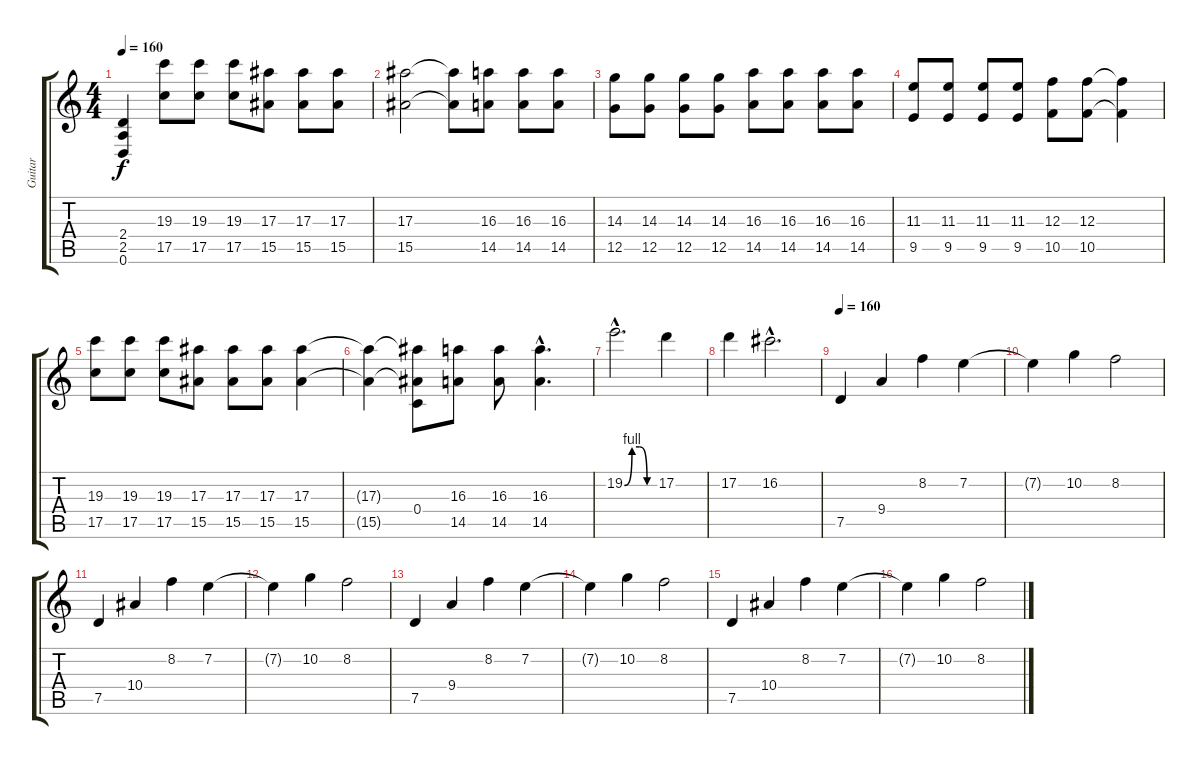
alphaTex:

\track ("Guitar" "Guitar") {instrument distortionguitar}
\staff {score tabs}
\tuning (D4 A3 F3 C3 G2 D2) {hide}
\ts (4 4)
\tempo 160
\clef g2
\ks c
(2.4 2.5 0.6).4{dy f balance 8} (19.3 17.5).8 (19.3 17.5).8 (19.3 17.5).8 (17.3 15.5).8 (17.3 15.5).8 (17.3 15.5).8 |
(17.3 15.5).2 (17.3{t} 15.5{t}).8 (16.3 14.5).8 (16.3 14.5).8 (16.3 14.5).8 |
(14.3 12.5).8 (14.3 12.5).8 (14.3 12.5).8 (14.3 12.5).8 (16.3 14.5).8 (16.3 14.5).8 (16.3 14.5).8 (16.3 14.5).8 |
(11.3 9.5).8 (11.3 9.5).8 (11.3 9.5).8 (11.3 9.5).8 (12.3 10.5).8 (12.3 10.5).8 (12.3{t} 10.5{t}).4 |
(19.3 17.5).8 (19.3 17.5).8 (19.3 17.5).8 (17.3 15.5).8 (17.3 15.5).8 (17.3 15.5).8 (17.3 15.5).4 |
(17.3{t} 15.5{t}).4 (17.3{t} 0.4 15.5{t}).8 (16.3 14.5).8 (16.3 14.5).8 (16.3{hac} 14.5{hac}).4{d} |
19.2{be (custom 0 0 15 4 30 4 45 0 60 0) hac}.2{d} 17.2.4 |
17.2.4 16.2{hac}.2{d} |
\tempo 160
7.5.4 9.4.4 8.2.4 7.2.4 |
7.2{t}.4 10.2.4 8.2.2 |
7.5.4 10.4.4 8.2.4 7.2.4 |
7.2{t}.4 10.2.4 8.2.2 |
7.5.4 9.4.4 8.2.4 7.2.4 |
7.2{t}.4 10.2.4 8.2.2 |
7.5.4 10.4.4 8.2.4 7.2.4 |
7.2{t}.4 10.2.4 8.2.2
